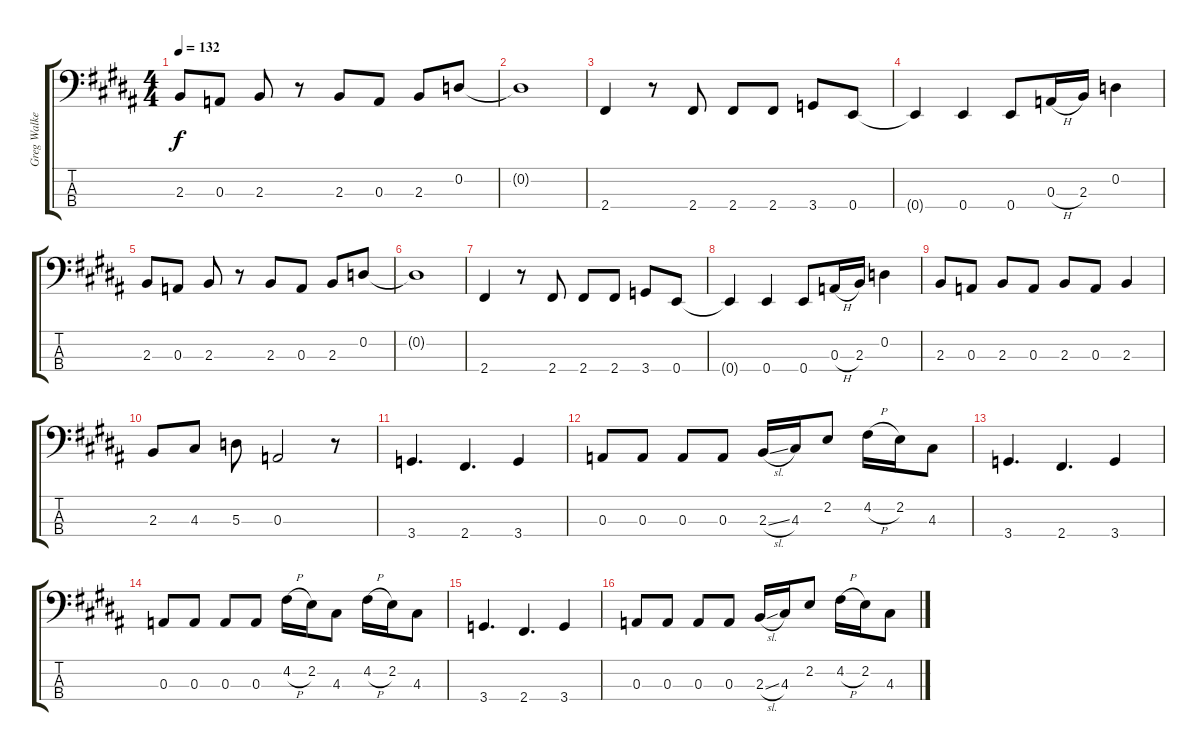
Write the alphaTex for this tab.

\track ("Greg Walker Bass" "Greg Walke") {instrument electricbassfinger}
\staff {score tabs}
\tuning (G2 D2 A1 E1) {hide}
\ts (4 4)
\tempo 132
\clef f4
\ks b
2.3.8{dy f} 0.3.8 2.3.8 r.8 2.3.8 0.3.8 2.3.8 0.2.8 |
0.2{t}.1 |
2.4.4 r.8 2.4.8 2.4.8 2.4.8 3.4.8 0.4.8 |
0.4{t}.4 0.4.4 0.4.8 0.3{h}.16 2.3.16 0.2.4 |
2.3.8 0.3.8 2.3.8 r.8 2.3.8 0.3.8 2.3.8 0.2.8 |
0.2{t}.1 |
2.4.4 r.8 2.4.8 2.4.8 2.4.8 3.4.8 0.4.8 |
0.4{t}.4 0.4.4 0.4.8 0.3{h}.16 2.3.16 0.2.4 |
2.3.8 0.3.8 2.3.8 0.3.8 2.3.8 0.3.8 2.3.4 |
2.3.8 4.3.8 5.3.8 0.3.2 r.8 |
3.4.4{d} 2.4.4{d} 3.4.4 |
0.3.8 0.3.8 0.3.8 0.3.8 2.3{sl}.16 4.3.16 2.2.8 4.2{h}.16 2.2.16 4.3.8 |
3.4.4{d} 2.4.4{d} 3.4.4 |
0.3.8 0.3.8 0.3.8 0.3.8 4.2{h}.16 2.2.16 4.3.8 4.2{h}.16 2.2.16 4.3.8 |
3.4.4{d} 2.4.4{d} 3.4.4 |
0.3.8 0.3.8 0.3.8 0.3.8 2.3{sl}.16 4.3.16 2.2.8 4.2{h}.16 2.2.16 4.3.8
